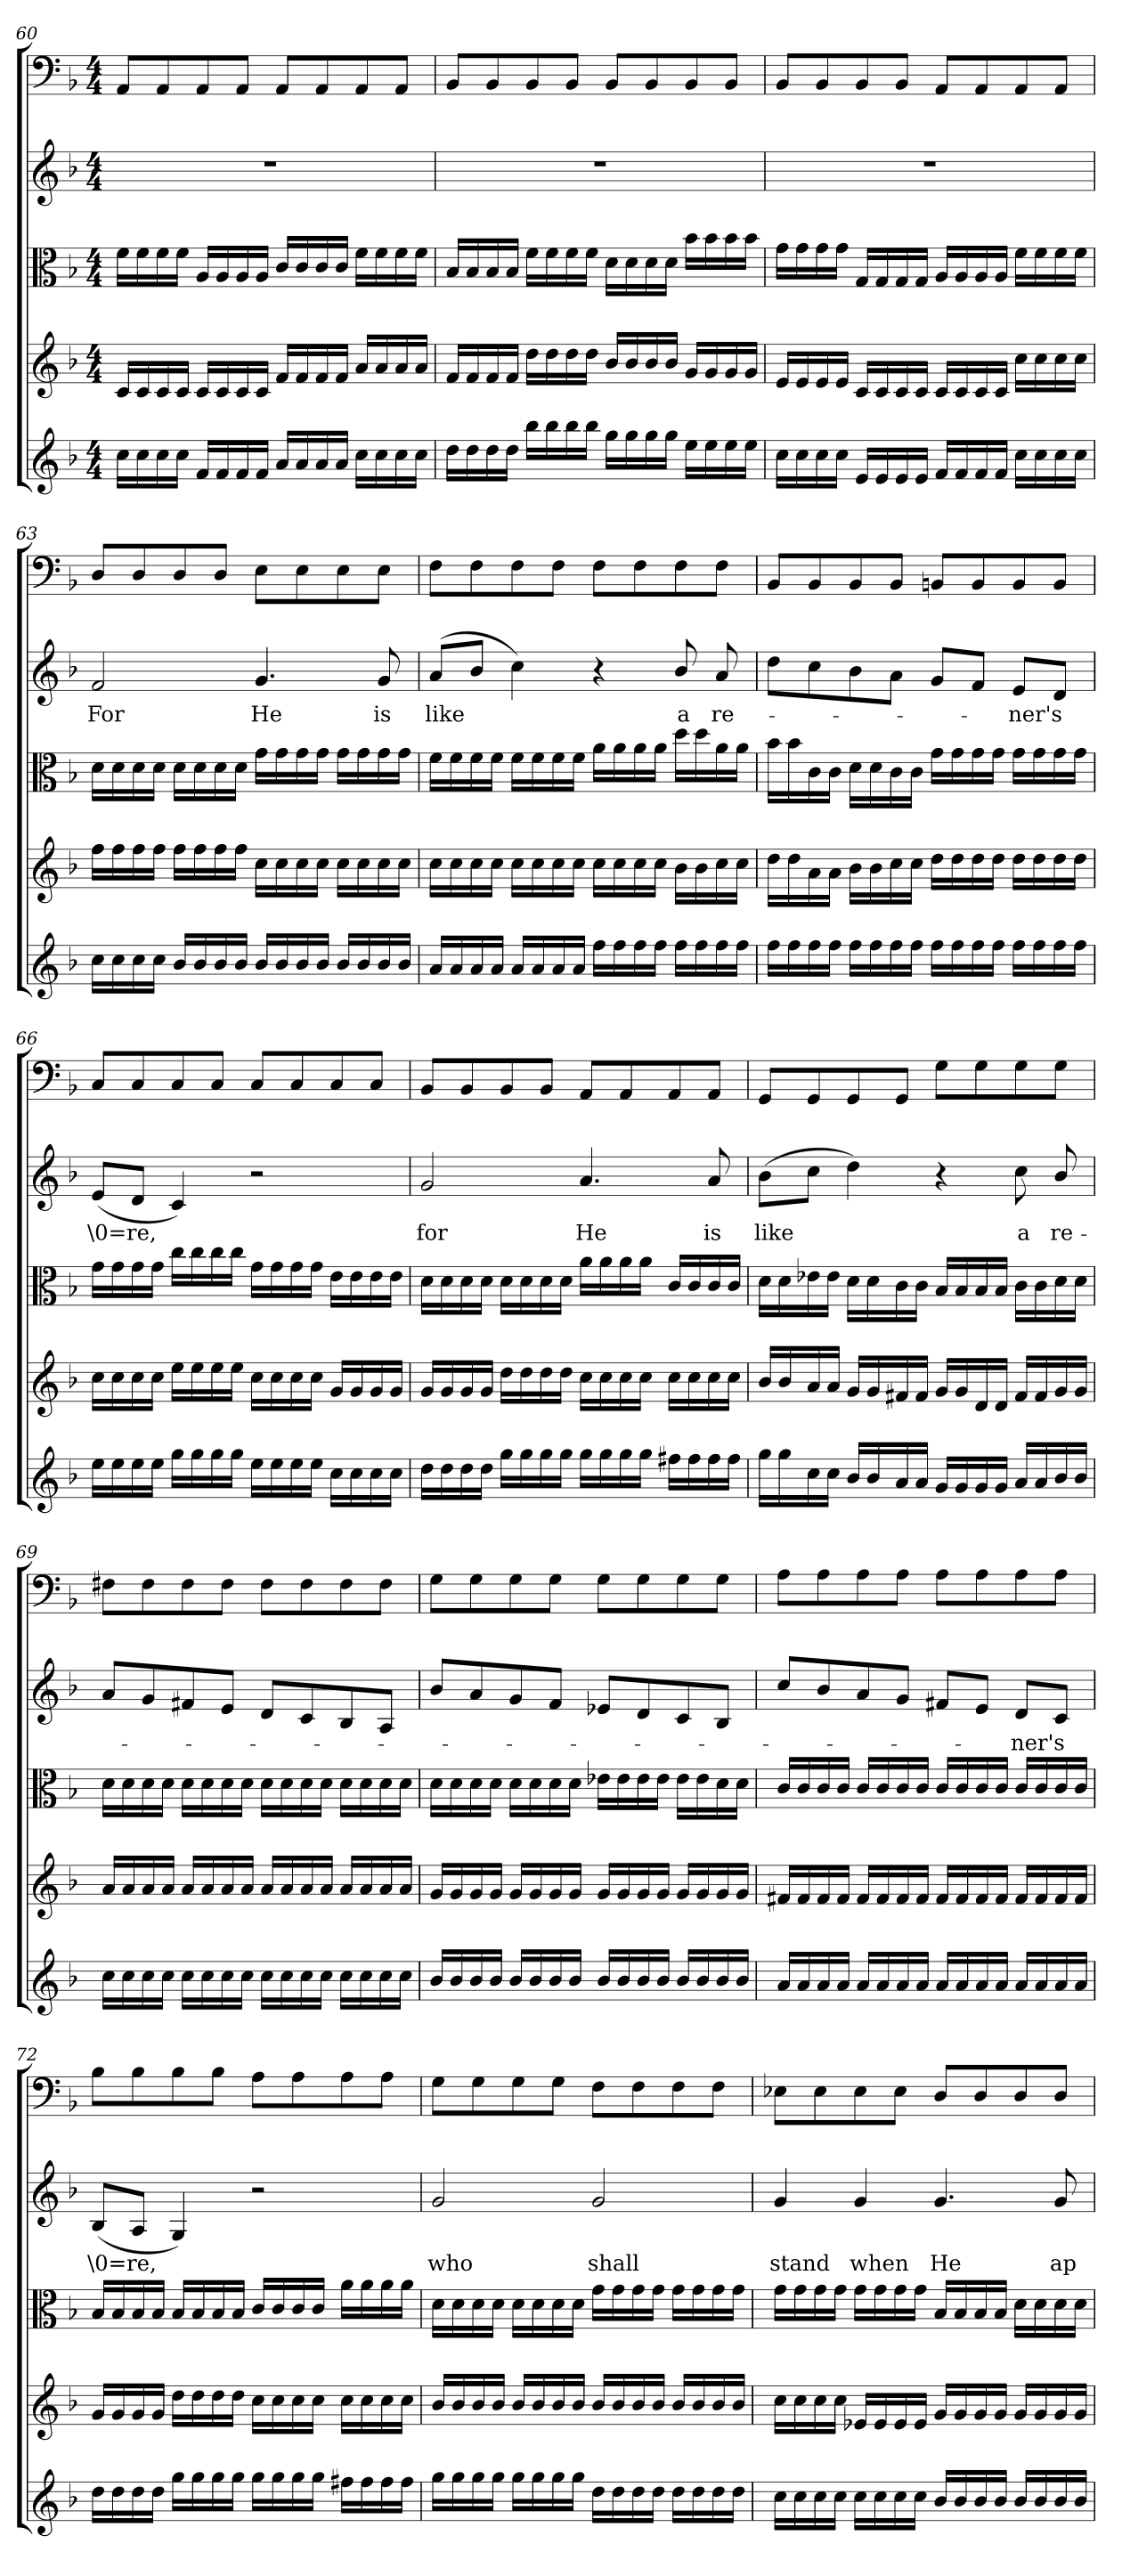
**kern	**kern	**kern	**kern	**text	**kern
*part5	*part4	*part3	*part2	*part2	*part1
*staff5	*staff4	*staff3	*staff2	*staff2	*staff1
*clefG2	*clefG2	*clefC3	*clefG2	*	*clefF4
*k[b-]	*k[b-]	*k[b-]	*k[b-]	*	*k[b-]
*d:	*d:	*d:	*d:	*	*d:
*M4/4	*M4/4	*M4/4	*M4/4	*	*M4/4
=60	=60	=60	=60	=60	=60
16cc\LL	16c/LL	16f\LL	1r	.	8AA/L
16cc\	16c/	16f\	.	.	.
16cc\	16c/	16f\	.	.	8AA/
16cc\JJ	16c/JJ	16f\JJ	.	.	.
16f/LL	16c/LL	16A/LL	.	.	8AA/
16f/	16c/	16A/	.	.	.
16f/	16c/	16A/	.	.	8AA/J
16f/JJ	16c/JJ	16A/JJ	.	.	.
16a/LL	16f/LL	16c/LL	.	.	8AA/L
16a/	16f/	16c/	.	.	.
16a/	16f/	16c/	.	.	8AA/
16a/JJ	16f/JJ	16c/JJ	.	.	.
16cc\LL	16a/LL	16f\LL	.	.	8AA/
16cc\	16a/	16f\	.	.	.
16cc\	16a/	16f\	.	.	8AA/J
16cc\JJ	16a/JJ	16f\JJ	.	.	.
=61	=61	=61	=61	=61	=61
16dd\LL	16f/LL	16B-/LL	1r	.	8BB-/L
16dd\	16f/	16B-/	.	.	.
16dd\	16f/	16B-/	.	.	8BB-/
16dd\JJ	16f/JJ	16B-/JJ	.	.	.
16bb-\LL	16dd\LL	16f\LL	.	.	8BB-/
16bb-\	16dd\	16f\	.	.	.
16bb-\	16dd\	16f\	.	.	8BB-/J
16bb-\JJ	16dd\JJ	16f\JJ	.	.	.
16gg\LL	16b-/LL	16d\LL	.	.	8BB-/L
16gg\	16b-/	16d\	.	.	.
16gg\	16b-/	16d\	.	.	8BB-/
16gg\JJ	16b-/JJ	16d\JJ	.	.	.
16ee\LL	16g/LL	16b-\LL	.	.	8BB-/
16ee\	16g/	16b-\	.	.	.
16ee\	16g/	16b-\	.	.	8BB-/J
16ee\JJ	16g/JJ	16b-\JJ	.	.	.
=62	=62	=62	=62	=62	=62
16cc\LL	16e/LL	16g\LL	1r	.	8BB-/L
16cc\	16e/	16g\	.	.	.
16cc\	16e/	16g\	.	.	8BB-/
16cc\JJ	16e/JJ	16g\JJ	.	.	.
16e/LL	16c/LL	16G/LL	.	.	8BB-/
16e/	16c/	16G/	.	.	.
16e/	16c/	16G/	.	.	8BB-/J
16e/JJ	16c/JJ	16G/JJ	.	.	.
16f/LL	16c/LL	16A/LL	.	.	8AA/L
16f/	16c/	16A/	.	.	.
16f/	16c/	16A/	.	.	8AA/
16f/JJ	16c/JJ	16A/JJ	.	.	.
16cc\LL	16cc\LL	16f\LL	.	.	8AA/
16cc\	16cc\	16f\	.	.	.
16cc\	16cc\	16f\	.	.	8AA/J
16cc\JJ	16cc\JJ	16f\JJ	.	.	.
=63	=63	=63	=63	=63	=63
16cc\LL	16ff\LL	16d\LL	2f/	For	8D/L
16cc\	16ff\	16d\	.	.	.
16cc\	16ff\	16d\	.	.	8D/
16cc\JJ	16ff\JJ	16d\JJ	.	.	.
16b-/LL	16ff\LL	16d\LL	.	.	8D/
16b-/	16ff\	16d\	.	.	.
16b-/	16ff\	16d\	.	.	8D/J
16b-/JJ	16ff\JJ	16d\JJ	.	.	.
16b-/LL	16cc\LL	16g\LL	4.g/	He	8E\L
16b-/	16cc\	16g\	.	.	.
16b-/	16cc\	16g\	.	.	8E\
16b-/JJ	16cc\JJ	16g\JJ	.	.	.
16b-/LL	16cc\LL	16g\LL	.	.	8E\
16b-/	16cc\	16g\	.	.	.
16b-/	16cc\	16g\	8g/	is	8E\J
16b-/JJ	16cc\JJ	16g\JJ	.	.	.
=64	=64	=64	=64	=64	=64
16a/LL	16cc\LL	16f\LL	(8a/L	like	8F\L
16a/	16cc\	16f\	.	.	.
16a/	16cc\	16f\	8b-/J	.	8F\
16a/JJ	16cc\JJ	16f\JJ	.	.	.
16a/LL	16cc\LL	16f\LL	4cc\)	.	8F\
16a/	16cc\	16f\	.	.	.
16a/	16cc\	16f\	.	.	8F\J
16a/JJ	16cc\JJ	16f\JJ	.	.	.
16ff\LL	16cc\LL	16a\LL	4r	.	8F\L
16ff\	16cc\	16a\	.	.	.
16ff\	16cc\	16a\	.	.	8F\
16ff\JJ	16cc\JJ	16a\JJ	.	.	.
16ff\LL	16b-\LL	16dd\LL	8b-/	a	8F\
16ff\	16b-\	16dd\	.	.	.
16ff\	16cc\	16a\	8a/	re-	8F\J
16ff\JJ	16cc\JJ	16a\JJ	.	.	.
=65	=65	=65	=65	=65	=65
16ff\LL	16dd\LL	16b-\LL	8dd\L	.	8BB-/L
16ff\	16dd\	16b-\	.	.	.
16ff\	16a\	16c\	8cc\	.	8BB-/
16ff\JJ	16a\JJ	16c\JJ	.	.	.
16ff\LL	16b-\LL	16d\LL	8b-\	.	8BB-/
16ff\	16b-\	16d\	.	.	.
16ff\	16cc\	16c\	8a\J	.	8BB-/J
16ff\JJ	16cc\JJ	16c\JJ	.	.	.
16ff\LL	16dd\LL	16g\LL	8g/L	.	8BBn/L
16ff\	16dd\	16g\	.	.	.
16ff\	16dd\	16g\	8f/J	.	8BB/
16ff\JJ	16dd\JJ	16g\JJ	.	.	.
16ff\LL	16dd\LL	16g\LL	8e/L	-ner's	8BB/
16ff\	16dd\	16g\	.	.	.
16ff\	16dd\	16g\	8d/J	.	8BB/J
16ff\JJ	16dd\JJ	16g\JJ	.	.	.
=66	=66	=66	=66	=66	=66
16ee\LL	16cc\LL	16g\LL	(8e/L	\0=re,	8C/L
16ee\	16cc\	16g\	.	.	.
16ee\	16cc\	16g\	8d/J	.	8C/
16ee\JJ	16cc\JJ	16g\JJ	.	.	.
16gg\LL	16ee\LL	16cc\LL	4c/)	.	8C/
16gg\	16ee\	16cc\	.	.	.
16gg\	16ee\	16cc\	.	.	8C/J
16gg\JJ	16ee\JJ	16cc\JJ	.	.	.
16ee\LL	16cc\LL	16g\LL	2r	.	8C/L
16ee\	16cc\	16g\	.	.	.
16ee\	16cc\	16g\	.	.	8C/
16ee\JJ	16cc\JJ	16g\JJ	.	.	.
16cc\LL	16g/LL	16e\LL	.	.	8C/
16cc\	16g/	16e\	.	.	.
16cc\	16g/	16e\	.	.	8C/J
16cc\JJ	16g/JJ	16e\JJ	.	.	.
=67	=67	=67	=67	=67	=67
16dd\LL	16g/LL	16d\LL	2g/	for	8BB-/L
16dd\	16g/	16d\	.	.	.
16dd\	16g/	16d\	.	.	8BB-/
16dd\JJ	16g/JJ	16d\JJ	.	.	.
16gg\LL	16dd\LL	16d\LL	.	.	8BB-/
16gg\	16dd\	16d\	.	.	.
16gg\	16dd\	16d\	.	.	8BB-/J
16gg\JJ	16dd\JJ	16d\JJ	.	.	.
16gg\LL	16cc\LL	16a\LL	4.a/	He	8AA/L
16gg\	16cc\	16a\	.	.	.
16gg\	16cc\	16a\	.	.	8AA/
16gg\JJ	16cc\JJ	16a\JJ	.	.	.
16ff#X\LL	16cc\LL	16c/LL	.	.	8AA/
16ff#\	16cc\	16c/	.	.	.
16ff#\	16cc\	16c/	8a/	is	8AA/J
16ff#\JJ	16cc\JJ	16c/JJ	.	.	.
=68	=68	=68	=68	=68	=68
16gg\LL	16b-/LL	16d\LL	(8b-\L	like	8GG/L
16gg\	16b-/	16d\	.	.	.
16cc\	16a/	16e-X\	8cc\J	.	8GG/
16cc\JJ	16a/JJ	16e-\JJ	.	.	.
16b-/LL	16g/LL	16d\LL	4dd\)	.	8GG/
16b-/	16g/	16d\	.	.	.
16a/	16f#X/	16c\	.	.	8GG/J
16a/JJ	16f#/JJ	16c\JJ	.	.	.
16g/LL	16g/LL	16B-/LL	4r	.	8G\L
16g/	16g/	16B-/	.	.	.
16g/	16d/	16B-/	.	.	8G\
16g/JJ	16d/JJ	16B-/JJ	.	.	.
16a/LL	16f#/LL	16c\LL	8cc\	a	8G\
16a/	16f#/	16c\	.	.	.
16b-/	16g/	16d\	8b-/	re-	8G\J
16b-/JJ	16g/JJ	16d\JJ	.	.	.
=69	=69	=69	=69	=69	=69
16cc\LL	16a/LL	16d\LL	8a/L	.	8F#X\L
16cc\	16a/	16d\	.	.	.
16cc\	16a/	16d\	8g/	.	8F#\
16cc\JJ	16a/JJ	16d\JJ	.	.	.
16cc\LL	16a/LL	16d\LL	8f#X/	.	8F#\
16cc\	16a/	16d\	.	.	.
16cc\	16a/	16d\	8e/J	.	8F#\J
16cc\JJ	16a/JJ	16d\JJ	.	.	.
16cc\LL	16a/LL	16d\LL	8d/L	.	8F#\L
16cc\	16a/	16d\	.	.	.
16cc\	16a/	16d\	8c/	.	8F#\
16cc\JJ	16a/JJ	16d\JJ	.	.	.
16cc\LL	16a/LL	16d\LL	8B-/	.	8F#\
16cc\	16a/	16d\	.	.	.
16cc\	16a/	16d\	8A/J	.	8F#\J
16cc\JJ	16a/JJ	16d\JJ	.	.	.
=70	=70	=70	=70	=70	=70
16b-/LL	16g/LL	16d\LL	8b-/L	.	8G\L
16b-/	16g/	16d\	.	.	.
16b-/	16g/	16d\	8a/	.	8G\
16b-/JJ	16g/JJ	16d\JJ	.	.	.
16b-/LL	16g/LL	16d\LL	8g/	.	8G\
16b-/	16g/	16d\	.	.	.
16b-/	16g/	16d\	8f/J	.	8G\J
16b-/JJ	16g/JJ	16d\JJ	.	.	.
16b-/LL	16g/LL	16e-X\LL	8e-X/L	.	8G\L
16b-/	16g/	16e-\	.	.	.
16b-/	16g/	16e-\	8d/	.	8G\
16b-/JJ	16g/JJ	16e-\JJ	.	.	.
16b-/LL	16g/LL	16e-\LL	8c/	.	8G\
16b-/	16g/	16e-\	.	.	.
16b-/	16g/	16d\	8B-/J	.	8G\J
16b-/JJ	16g/JJ	16d\JJ	.	.	.
=71	=71	=71	=71	=71	=71
16a/LL	16f#X/LL	16c/LL	8cc/L	.	8A\L
16a/	16f#/	16c/	.	.	.
16a/	16f#/	16c/	8b-/	.	8A\
16a/JJ	16f#/JJ	16c/JJ	.	.	.
16a/LL	16f#/LL	16c/LL	8a/	.	8A\
16a/	16f#/	16c/	.	.	.
16a/	16f#/	16c/	8g/J	.	8A\J
16a/JJ	16f#/JJ	16c/JJ	.	.	.
16a/LL	16f#/LL	16c/LL	8f#X/L	.	8A\L
16a/	16f#/	16c/	.	.	.
16a/	16f#/	16c/	8e/J	.	8A\
16a/JJ	16f#/JJ	16c/JJ	.	.	.
16a/LL	16f#/LL	16c/LL	8d/L	-ner's	8A\
16a/	16f#/	16c/	.	.	.
16a/	16f#/	16c/	8c/J	.	8A\J
16a/JJ	16f#/JJ	16c/JJ	.	.	.
=72	=72	=72	=72	=72	=72
16dd\LL	16g/LL	16B-/LL	(8B-/L	\0=re,	8B-\L
16dd\	16g/	16B-/	.	.	.
16dd\	16g/	16B-/	8A/J	.	8B-\
16dd\JJ	16g/JJ	16B-/JJ	.	.	.
16gg\LL	16dd\LL	16B-/LL	4G/)	.	8B-\
16gg\	16dd\	16B-/	.	.	.
16gg\	16dd\	16B-/	.	.	8B-\J
16gg\JJ	16dd\JJ	16B-/JJ	.	.	.
16gg\LL	16cc\LL	16c/LL	2r	.	8A\L
16gg\	16cc\	16c/	.	.	.
16gg\	16cc\	16c/	.	.	8A\
16gg\JJ	16cc\JJ	16c/JJ	.	.	.
16ff#X\LL	16cc\LL	16a\LL	.	.	8A\
16ff#\	16cc\	16a\	.	.	.
16ff#\	16cc\	16a\	.	.	8A\J
16ff#\JJ	16cc\JJ	16a\JJ	.	.	.
=73	=73	=73	=73	=73	=73
16gg\LL	16b-/LL	16d\LL	2g/	who	8G\L
16gg\	16b-/	16d\	.	.	.
16gg\	16b-/	16d\	.	.	8G\
16gg\JJ	16b-/JJ	16d\JJ	.	.	.
16gg\LL	16b-/LL	16d\LL	.	.	8G\
16gg\	16b-/	16d\	.	.	.
16gg\	16b-/	16d\	.	.	8G\J
16gg\JJ	16b-/JJ	16d\JJ	.	.	.
16dd\LL	16b-/LL	16g\LL	2g/	shall	8F\L
16dd\	16b-/	16g\	.	.	.
16dd\	16b-/	16g\	.	.	8F\
16dd\JJ	16b-/JJ	16g\JJ	.	.	.
16dd\LL	16b-/LL	16g\LL	.	.	8F\
16dd\	16b-/	16g\	.	.	.
16dd\	16b-/	16g\	.	.	8F\J
16dd\JJ	16b-/JJ	16g\JJ	.	.	.
=74	=74	=74	=74	=74	=74
16cc\LL	16cc\LL	16g\LL	4g/	stand	8E-X\L
16cc\	16cc\	16g\	.	.	.
16cc\	16cc\	16g\	.	.	8E-\
16cc\JJ	16cc\JJ	16g\JJ	.	.	.
16cc\LL	16e-X/LL	16g\LL	4g/	when	8E-\
16cc\	16e-/	16g\	.	.	.
16cc\	16e-/	16g\	.	.	8E-\J
16cc\JJ	16e-/JJ	16g\JJ	.	.	.
16b-/LL	16g/LL	16B-/LL	4.g/	He	8D/L
16b-/	16g/	16B-/	.	.	.
16b-/	16g/	16B-/	.	.	8D/
16b-/JJ	16g/JJ	16B-/JJ	.	.	.
16b-/LL	16g/LL	16d\LL	.	.	8D/
16b-/	16g/	16d\	.	.	.
16b-/	16g/	16d\	8g/	ap-	8D/J
16b-/JJ	16g/JJ	16d\JJ	.	.	.
=	=	=	=	=	=
*-	*-	*-	*-	*-	*-
